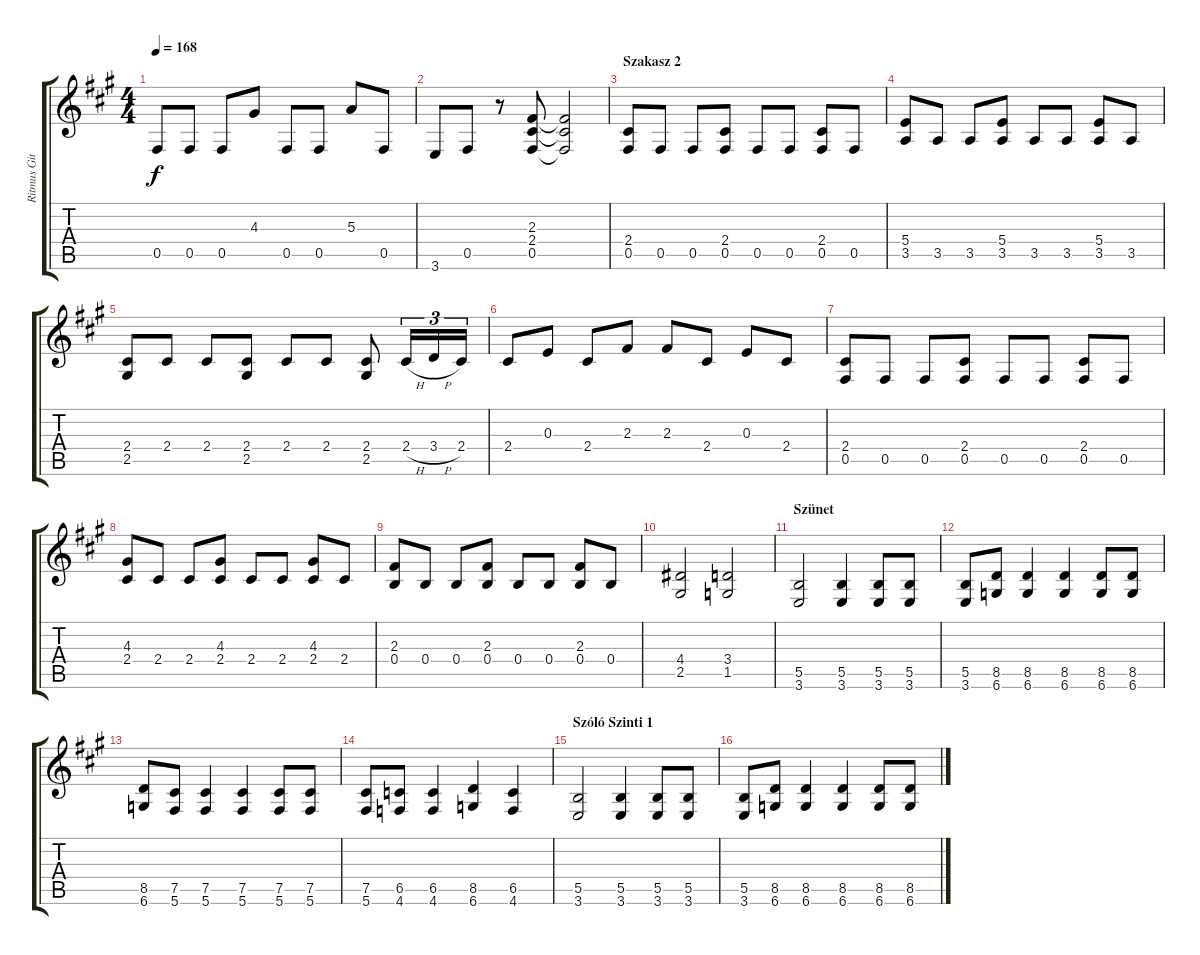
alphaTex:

\track ("Ritmus Gitár 2" "Ritmus Git") {instrument distortionguitar}
\staff {score tabs}
\tuning (Db4 Ab3 E3 B2 Gb2 Db2) {hide}
\ts (4 4)
\tempo 168
\clef g2
\ks f#minor
0.5.8{dy f} 0.5.8 0.5.8 4.3.8 0.5.8 0.5.8 5.3.8 0.5.8 |
3.6.8 0.5.8 r.8 (2.3 2.4 0.5).8 (2.3{t} 2.4{t} 0.5{t}).2 |
\section ("" "Szakasz 2")
(2.4 0.5).8 0.5.8 0.5.8 (2.4 0.5).8 0.5.8 0.5.8 (2.4 0.5).8 0.5.8 |
(5.4 3.5).8 3.5.8 3.5.8 (5.4 3.5).8 3.5.8 3.5.8 (5.4 3.5).8 3.5.8 |
(2.4 2.5).8 2.4.8 2.4.8 (2.4 2.5).8 2.4.8 2.4.8 (2.4 2.5).8 2.4{h}.16{tu (3 2)} 3.4{h}.16{tu (3 2)} 2.4.16{tu (3 2)} |
2.4.8 0.3.8 2.4.8 2.3.8 2.3.8 2.4.8 0.3.8 2.4.8 |
(2.4 0.5).8 0.5.8 0.5.8 (2.4 0.5).8 0.5.8 0.5.8 (2.4 0.5).8 0.5.8 |
(4.3 2.4).8 2.4.8 2.4.8 (4.3 2.4).8 2.4.8 2.4.8 (4.3 2.4).8 2.4.8 |
(2.3 0.4).8 0.4.8 0.4.8 (2.3 0.4).8 0.4.8 0.4.8 (2.3 0.4).8 0.4.8 |
(4.4 2.5).2 (3.4 1.5).2 |
\section ("" "Szünet")
(5.5 3.6).2 (5.5 3.6).4 (5.5 3.6).8 (5.5 3.6).8 |
(5.5 3.6).8 (8.5 6.6).8 (8.5 6.6).4 (8.5 6.6).4 (8.5 6.6).8 (8.5 6.6).8 |
(8.5 6.6).8 (7.5 5.6).8 (7.5 5.6).4 (7.5 5.6).4 (7.5 5.6).8 (7.5 5.6).8 |
(7.5 5.6).8 (6.5 4.6).8 (6.5 4.6).4 (8.5 6.6).4 (6.5 4.6).4 |
\section ("" "Szóló Szinti 1")
(5.5 3.6).2 (5.5 3.6).4 (5.5 3.6).8 (5.5 3.6).8 |
(5.5 3.6).8 (8.5 6.6).8 (8.5 6.6).4 (8.5 6.6).4 (8.5 6.6).8 (8.5 6.6).8
